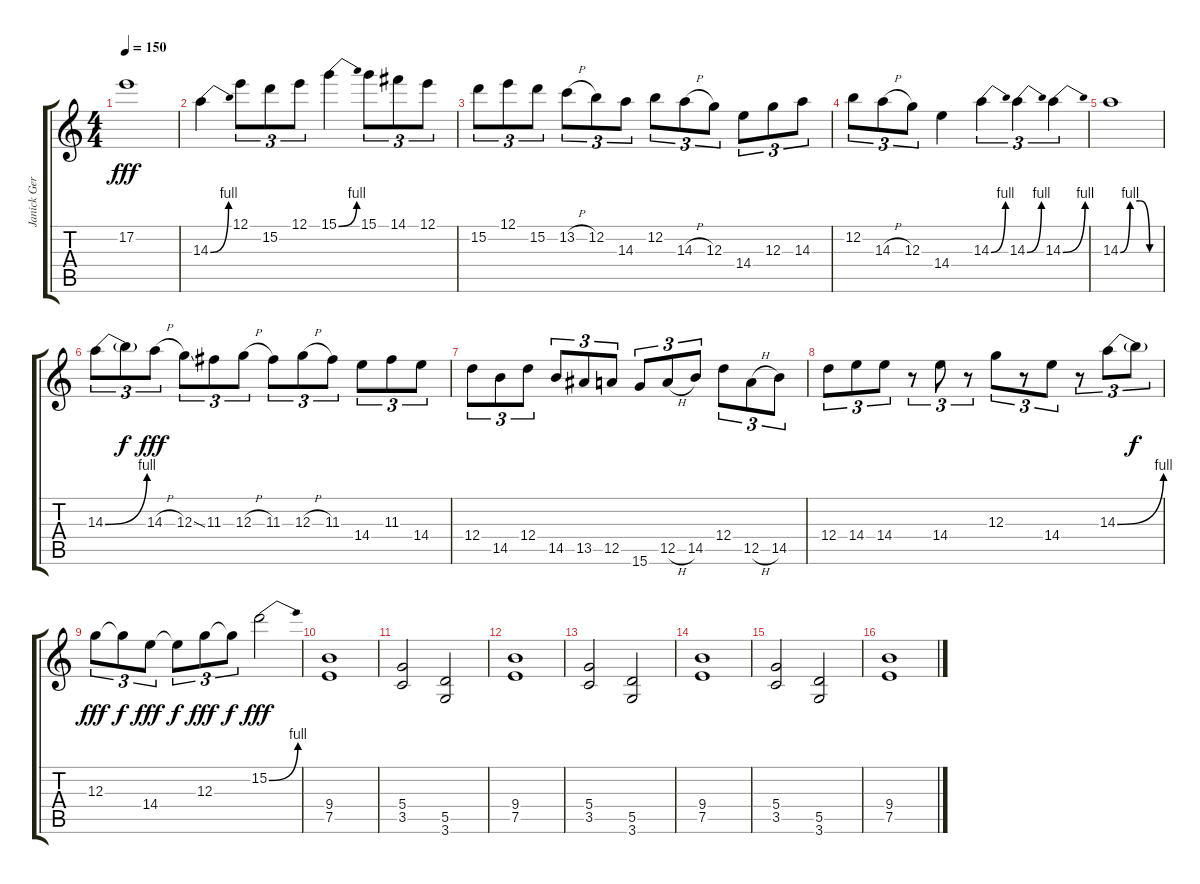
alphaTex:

\track ("Janick Gers" "Janick Ger") {instrument distortionguitar}
\staff {score tabs}
\tuning (E4 B3 G3 D3 A2 E2) {hide}
\ts (4 4)
\tempo 150
\clef g2
\ks c
17.2.1{dy fff} |
14.3{be (bend 0 0 60 4)}.4 12.1.8{tu (3 2)} 15.2.8{tu (3 2)} 12.1.8{tu (3 2)} 15.1{be (bend 0 0 60 4)}.4 15.1.8{tu (3 2)} 14.1.8{tu (3 2)} 12.1.8{tu (3 2)} |
15.2.8{tu (3 2)} 12.1.8{tu (3 2)} 15.2.8{tu (3 2)} 13.2{h}.8{tu (3 2)} 12.2.8{tu (3 2)} 14.3.8{tu (3 2)} 12.2.8{tu (3 2)} 14.3{h}.8{tu (3 2)} 12.3.8{tu (3 2)} 14.4.8{tu (3 2)} 12.3.8{tu (3 2)} 14.3.8{tu (3 2)} |
12.2.8{tu (3 2)} 14.3{h}.8{tu (3 2)} 12.3.8{tu (3 2)} 14.4.4 14.3{be (bend 0 0 60 4)}.4{tu (3 2)} 14.3{be (bend 0 0 60 4)}.4{tu (3 2)} 14.3{be (bend 0 0 60 4)}.4{tu (3 2)} |
14.3{be (custom 0 0 15 4 30 4 45 0 60 0)}.1 |
14.3{be (bend 0 0 60 4)}.8{tu (3 2)} 14.3{t}.8{tu (3 2) dy f} 14.3{h}.8{tu (3 2) dy fff} 12.3{ss}.8{tu (3 2)} 11.3.8{tu (3 2)} 12.3{h}.8{tu (3 2)} 11.3.8{tu (3 2)} 12.3{h}.8{tu (3 2)} 11.3.8{tu (3 2)} 14.4.8{tu (3 2)} 11.3.8{tu (3 2)} 14.4.8{tu (3 2)} |
12.4.8{tu (3 2)} 14.5.8{tu (3 2)} 12.4.8{tu (3 2)} 14.5.8{tu (3 2)} 13.5.8{tu (3 2)} 12.5.8{tu (3 2)} 15.6.8{tu (3 2)} 12.5{h}.8{tu (3 2)} 14.5.8{tu (3 2)} 12.4.8{tu (3 2)} 12.5{h}.8{tu (3 2)} 14.5.8{tu (3 2)} |
12.4.8{tu (3 2)} 14.4.8{tu (3 2)} 14.4.8{tu (3 2)} r.8{tu (3 2)} 14.4.8{tu (3 2)} r.8{tu (3 2)} 12.3.8{tu (3 2)} r.8{tu (3 2)} 14.4.8{tu (3 2)} r.8{tu (3 2)} 14.3{be (bend 0 0 60 4)}.8{tu (3 2)} 14.3{t}.8{tu (3 2) dy f} |
12.3.8{tu (3 2) dy fff} 12.3{t}.8{tu (3 2) dy f} 14.4.8{tu (3 2) dy fff} 14.4{t}.8{tu (3 2) dy f} 12.3.8{tu (3 2) dy fff} 12.3{t}.8{tu (3 2) dy f} 15.2{be (bend 0 0 60 4)}.2{dy fff} |
(9.4 7.5).1 |
(5.4 3.5).2 (5.5 3.6).2 |
(9.4 7.5).1 |
(5.4 3.5).2 (5.5 3.6).2 |
(9.4 7.5).1 |
(5.4 3.5).2 (5.5 3.6).2 |
(9.4 7.5).1
